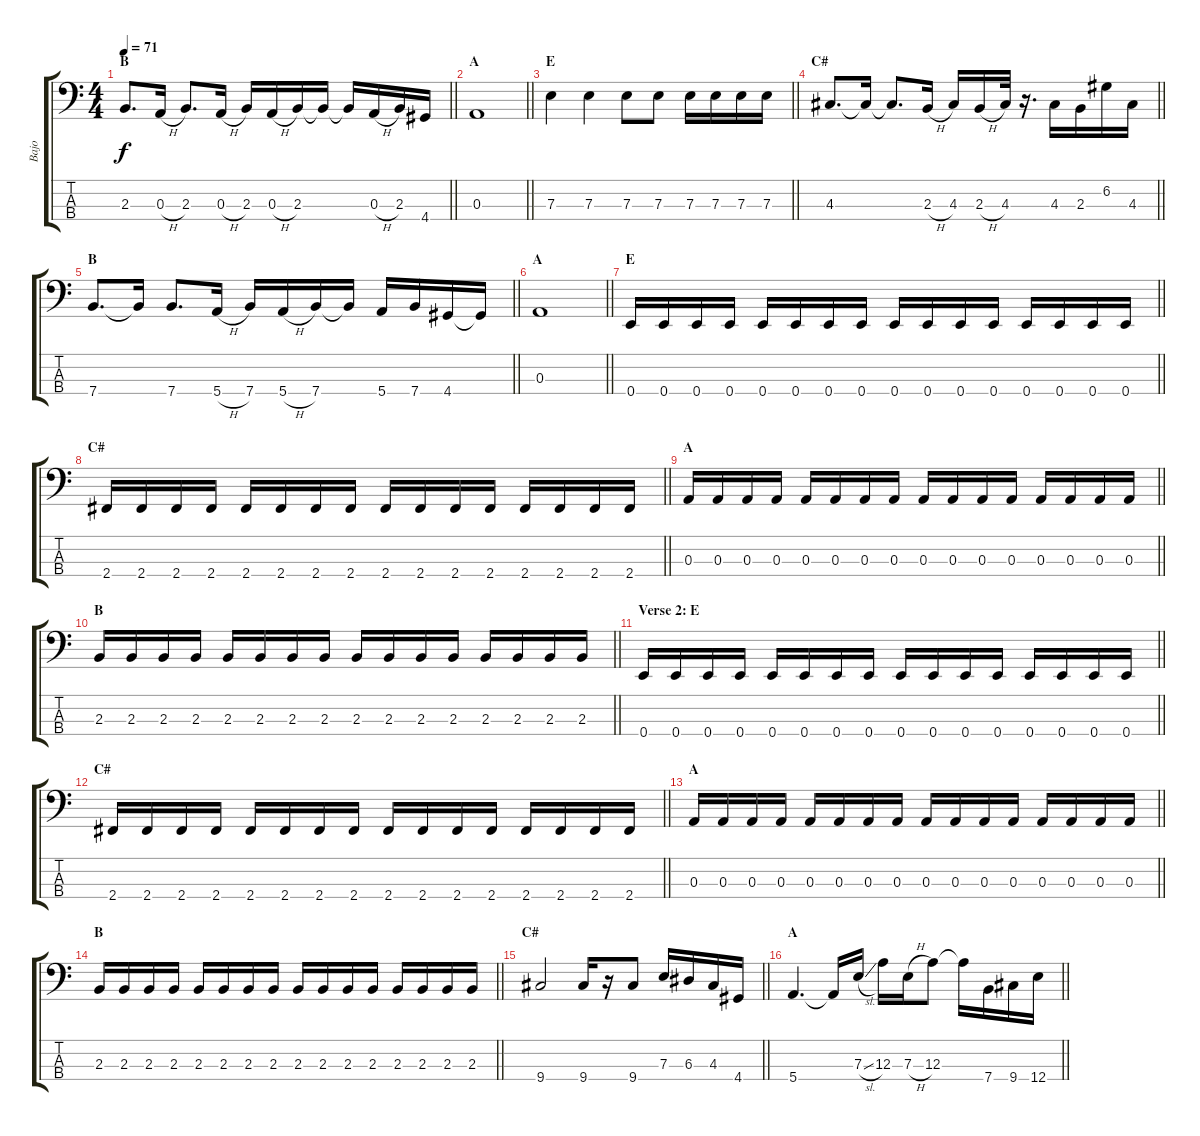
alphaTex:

\track ("Bajo" "Bajo") {instrument electricbassfinger}
\staff {score tabs}
\tuning (G2 D2 A1 E1) {hide}
\ts (4 4)
\section ("" "B")
\tempo 71
\clef f4
\barLineRight lightlight
\ks c
2.3.8{d dy f} 0.3{h}.16 2.3.8{d} 0.3{h}.16 2.3.16 0.3{h}.16 2.3.16 2.3{t}.16 2.3{t}.16 0.3{h}.16 2.3.16 4.4.16 |
\section ("" "A")
\barLineRight lightlight
0.3.1 |
\section ("" "E")
\barLineRight lightlight
7.3.4 7.3.4 7.3.8 7.3.8 7.3.16 7.3.16 7.3.16 7.3.16 |
\section ("" "C#")
\barLineRight lightlight
4.3.8{d} 4.3{t}.16 4.3{t}.8{d} 2.3{h}.16 4.3.16 2.3{h}.16 4.3.32 r.16{d} 4.3.16 2.3.16 6.2.16 4.3.16 |
\section ("" "B")
\barLineRight lightlight
7.4.8{d} 7.4{t}.16 7.4.8{d} 5.4{h}.16 7.4.16 5.4{h}.16 7.4.16 7.4{t}.16 5.4.16 7.4.16 4.4.16 4.4{t}.16 |
\section ("" "A")
\barLineRight lightlight
0.3.1 |
\section ("" "E")
\barLineRight lightlight
0.4.16 0.4.16 0.4.16 0.4.16 0.4.16 0.4.16 0.4.16 0.4.16 0.4.16 0.4.16 0.4.16 0.4.16 0.4.16 0.4.16 0.4.16 0.4.16 |
\section ("" "C#")
\barLineRight lightlight
2.4.16 2.4.16 2.4.16 2.4.16 2.4.16 2.4.16 2.4.16 2.4.16 2.4.16 2.4.16 2.4.16 2.4.16 2.4.16 2.4.16 2.4.16 2.4.16 |
\section ("" "A")
\barLineRight lightlight
0.3.16 0.3.16 0.3.16 0.3.16 0.3.16 0.3.16 0.3.16 0.3.16 0.3.16 0.3.16 0.3.16 0.3.16 0.3.16 0.3.16 0.3.16 0.3.16 |
\section ("" "B")
\barLineRight lightlight
2.3.16 2.3.16 2.3.16 2.3.16 2.3.16 2.3.16 2.3.16 2.3.16 2.3.16 2.3.16 2.3.16 2.3.16 2.3.16 2.3.16 2.3.16 2.3.16 |
\section ("" "Verse 2: E")
\barLineRight lightlight
0.4.16 0.4.16 0.4.16 0.4.16 0.4.16 0.4.16 0.4.16 0.4.16 0.4.16 0.4.16 0.4.16 0.4.16 0.4.16 0.4.16 0.4.16 0.4.16 |
\section ("" "C#")
\barLineRight lightlight
2.4.16 2.4.16 2.4.16 2.4.16 2.4.16 2.4.16 2.4.16 2.4.16 2.4.16 2.4.16 2.4.16 2.4.16 2.4.16 2.4.16 2.4.16 2.4.16 |
\section ("" "A")
\barLineRight lightlight
0.3.16 0.3.16 0.3.16 0.3.16 0.3.16 0.3.16 0.3.16 0.3.16 0.3.16 0.3.16 0.3.16 0.3.16 0.3.16 0.3.16 0.3.16 0.3.16 |
\section ("" "B")
\barLineRight lightlight
2.3.16 2.3.16 2.3.16 2.3.16 2.3.16 2.3.16 2.3.16 2.3.16 2.3.16 2.3.16 2.3.16 2.3.16 2.3.16 2.3.16 2.3.16 2.3.16 |
\section ("" "C#")
\barLineRight lightlight
9.4.2 9.4.16 r.16 9.4.8 7.3.16 6.3.16 4.3.16 4.4.16 |
\section ("" "A")
\barLineRight lightlight
5.4.4{d} 5.4{t}.16 7.3{sl}.16 12.3.16 7.3{h}.16 12.3.8 12.3{t}.16 7.4.16 9.4.16 12.4.16
